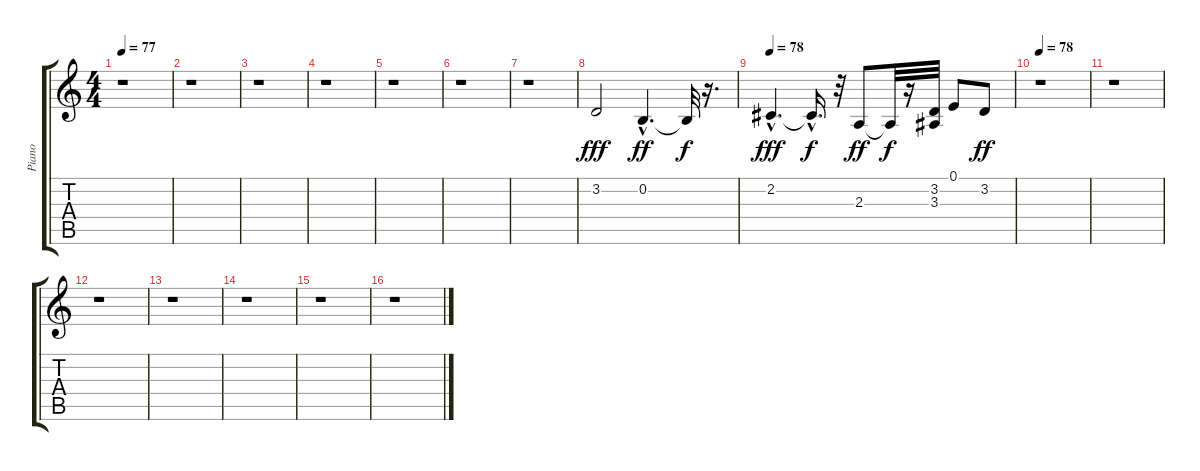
\track ("Piano" "Piano") {instrument acousticgrandpiano}
\staff {score tabs}
\tuning (E4 B3 G3 D3 A2 E2) {hide}
\ts (4 4)
\tempo 77
\clef g2
\ks c
r.1{dy fff} |
r.1 |
r.1 |
r.1 |
r.1 |
r.1 |
r.1 |
3.2.2 0.2{hac}.4{d dy ff} 0.2{t}.32{dy f} r.16{d} |
\tempo 78
2.2{hac}.4{d dy fff} 2.2{hac t}.16{d dy f} r.32 2.3.8{dy ff} 2.3{t}.32{dy f} r.16 (3.2 3.3).32 0.1.8 3.2.8{dy ff} |
\tempo 78
r.1 |
r.1 |
r.1 |
r.1 |
r.1 |
r.1 |
r.1
